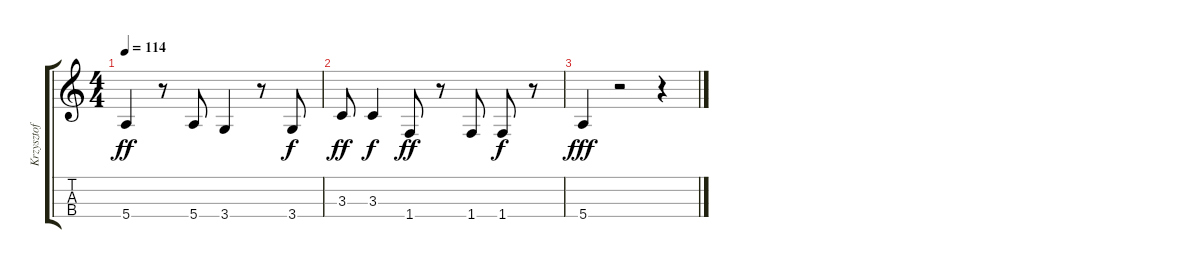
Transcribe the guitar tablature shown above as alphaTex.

\track ("Krzysztof Kieliszkiewicz" "Krzysztof ") {instrument electricbassfinger}
\staff {score tabs}
\tuning (G3 D3 A2 E2) {hide}
\ts (4 4)
\tempo 114
\clef g2
\ks c
5.4.4{dy ff} r.8 5.4.8 3.4.4 r.8 3.4.8{dy f} |
3.3.8{dy ff} 3.3.4{dy f} 1.4.8{dy ff} r.8 1.4.8 1.4.8{dy f} r.8 |
5.4.4{dy fff} r.2 r.4
